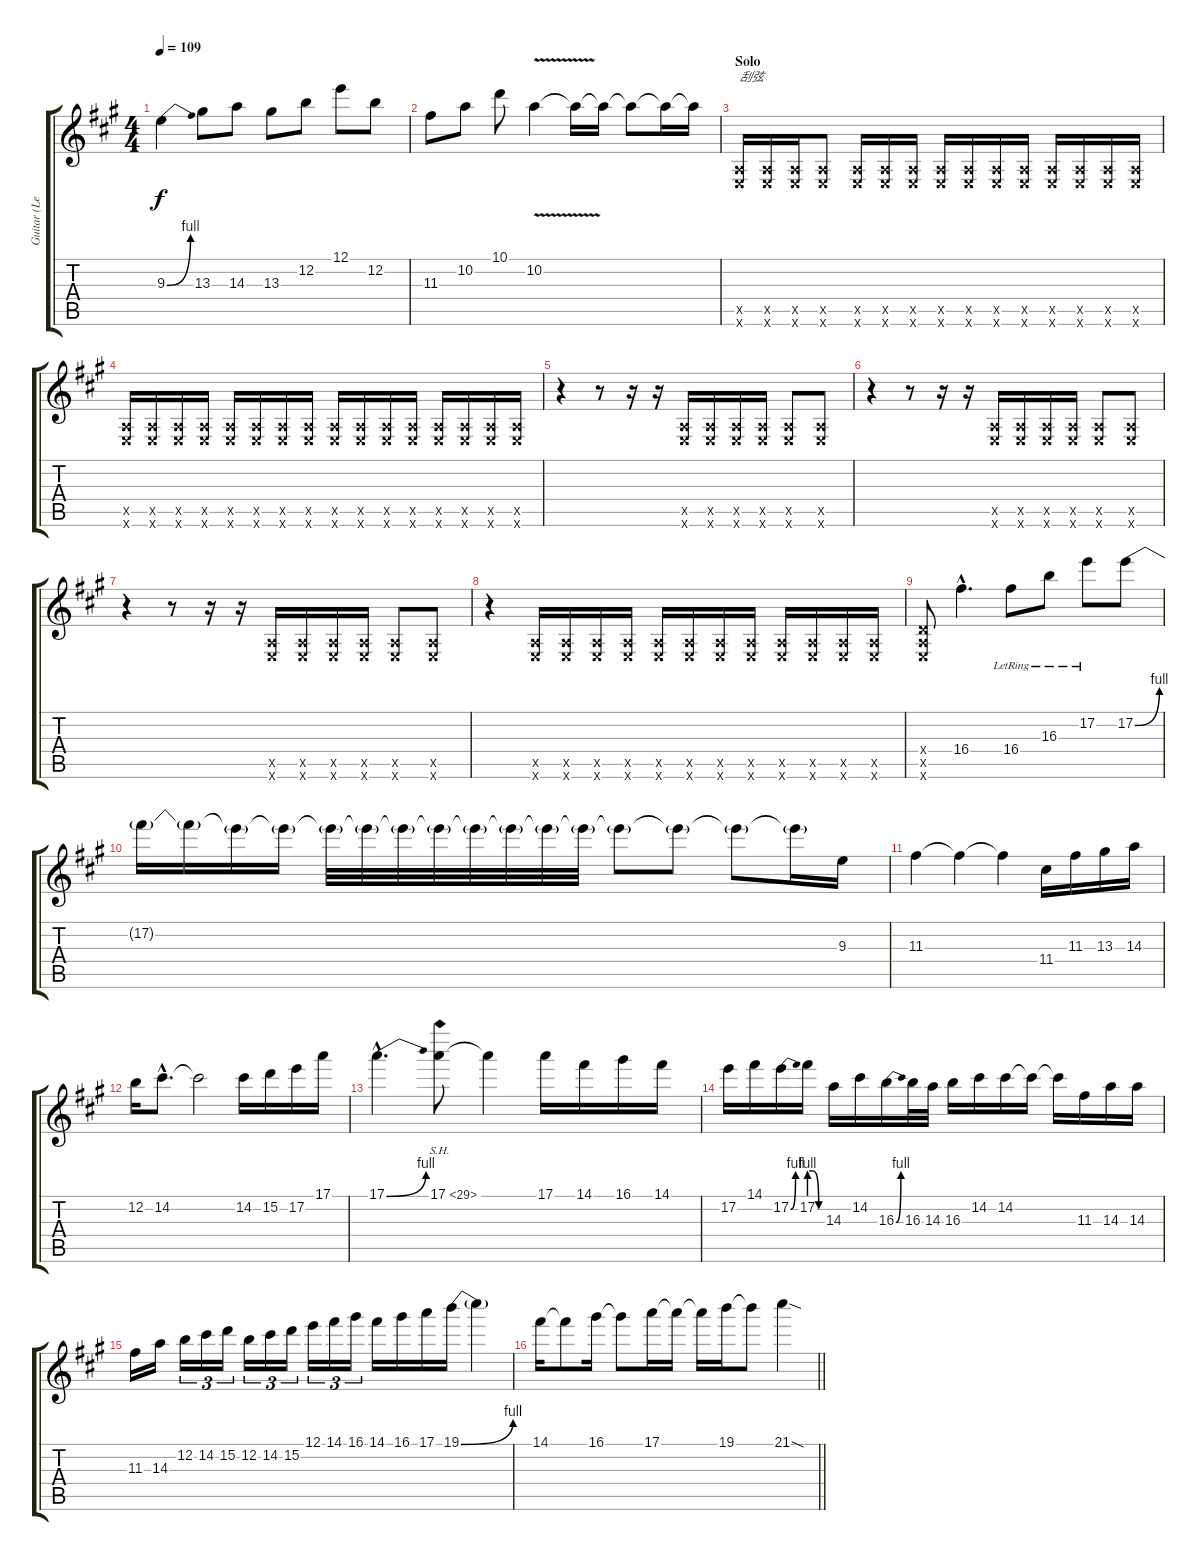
\track ("Guitar (Lead)" "Guitar (Le") {instrument distortionguitar}
\staff {score tabs}
\tuning (E4 B3 G3 D3 A2 E2) {hide}
\ts (4 4)
\tempo 109
\clef g2
\ks f#minor
9.3{be (bend 0 0 60 4)}.4{dy f} 13.3.8 14.3.8 13.3.8 12.2.8 12.1.8 12.2.8 |
11.3.8 10.2.8 10.1.8 10.2{v}.4 10.2{t}.16 10.2{t}.16 10.2{t}.8 10.2{t}.16 10.2{t}.16 |
\section ("" "Solo")
(0.5{x} 0.6{x}).16{txt "刮弦"} (0.5{x} 0.6{x}).16 (0.5{x} 0.6{x}).16 (0.5{x} 0.6{x}).8 (0.5{x} 0.6{x}).16 (0.5{x} 0.6{x}).16 (0.5{x} 0.6{x}).16 (0.5{x} 0.6{x}).16 (0.5{x} 0.6{x}).16 (0.5{x} 0.6{x}).16 (0.5{x} 0.6{x}).16 (0.5{x} 0.6{x}).16 (0.5{x} 0.6{x}).16 (0.5{x} 0.6{x}).16 (0.5{x} 0.6{x}).16 |
(0.5{x} 0.6{x}).16 (0.5{x} 0.6{x}).16 (0.5{x} 0.6{x}).16 (0.5{x} 0.6{x}).16 (0.5{x} 0.6{x}).16 (0.5{x} 0.6{x}).16 (0.5{x} 0.6{x}).16 (0.5{x} 0.6{x}).16 (0.5{x} 0.6{x}).16 (0.5{x} 0.6{x}).16 (0.5{x} 0.6{x}).16 (0.5{x} 0.6{x}).16 (0.5{x} 0.6{x}).16 (0.5{x} 0.6{x}).16 (0.5{x} 0.6{x}).16 (0.5{x} 0.6{x}).16 |
r.4 r.8 r.16 r.16 (0.5{x} 0.6{x}).16 (0.5{x} 0.6{x}).16 (0.5{x} 0.6{x}).16 (0.5{x} 0.6{x}).16 (0.5{x} 0.6{x}).8 (0.5{x} 0.6{x}).8 |
r.4 r.8 r.16 r.16 (0.5{x} 0.6{x}).16 (0.5{x} 0.6{x}).16 (0.5{x} 0.6{x}).16 (0.5{x} 0.6{x}).16 (0.5{x} 0.6{x}).8 (0.5{x} 0.6{x}).8 |
r.4 r.8 r.16 r.16 (0.5{x} 0.6{x}).16 (0.5{x} 0.6{x}).16 (0.5{x} 0.6{x}).16 (0.5{x} 0.6{x}).16 (0.5{x} 0.6{x}).8 (0.5{x} 0.6{x}).8 |
r.4 (0.5{x} 0.6{x}).16 (0.5{x} 0.6{x}).16 (0.5{x} 0.6{x}).16 (0.5{x} 0.6{x}).16 (0.5{x} 0.6{x}).16 (0.5{x} 0.6{x}).16 (0.5{x} 0.6{x}).16 (0.5{x} 0.6{x}).16 (0.5{x} 0.6{x}).16 (0.5{x} 0.6{x}).16 (0.5{x} 0.6{x}).16 (0.5{x} 0.6{x}).16 |
(0.4{x} 0.5{x} 0.6{x}).8{volume 13} 16.4{hac}.4{d} 16.4{lr}.8 16.3{lr}.8 17.2{lr}.8 17.2{be (bend 0 0 60 4)}.8 |
17.2{t}.16 17.2{t}.16 17.2{t}.16 17.2{t}.16 17.2{t}.32 17.2{t}.32 17.2{t}.32 17.2{t}.32 17.2{t}.32 17.2{t}.32 17.2{t}.32 17.2{t}.32 17.2{t}.8 17.2{t}.8 17.2{t}.8 17.2{t}.16 9.3.16 |
11.3.4 11.3{t}.4 11.3{t}.4 11.4.16 11.3.16 13.3.16 14.3.16 |
12.2.16 14.2{hac}.8{d} 14.2{t}.2 14.2.16 15.2.16 17.2.16 17.1.16 |
17.1{be (bend 0 0 60 4) hac}.4{d} 17.1{sh 12}.8 17.1{t}.4 17.1.16 14.1.16 16.1.16 14.1.16 |
17.2.16 14.1.16 17.2{be (bend 0 0 60 4)}.16 17.2{be (custom 0 4 15 4 45 0 60 0)}.16 14.3.16 14.2.16 16.3{be (bend 0 0 60 4)}.16 16.3.32 14.3.32 16.3.16 14.2.16 14.2.16 14.2{t}.16 14.2{t}.16 11.3.16 14.3.16 14.3.16 |
11.3.16 14.3.16 12.2.16{tu (3 2)} 14.2.16{tu (3 2)} 15.2.16{tu (3 2)} 12.2.16{tu (3 2)} 14.2.16{tu (3 2)} 15.2.16{tu (3 2)} 12.1.16{tu (3 2)} 14.1.16{tu (3 2)} 16.1.16{tu (3 2)} 14.1.16 16.1.16 17.1.16 19.1{be (bend 0 0 60 4)}.16 19.1{t}.4 |
\barLineRight lightlight
14.1.16 14.1{t}.8 16.1.16 16.1{t}.8 17.1.16 17.1{t}.16 17.1{t}.16 19.1.16 19.1{t}.8 21.1{sod}.4
